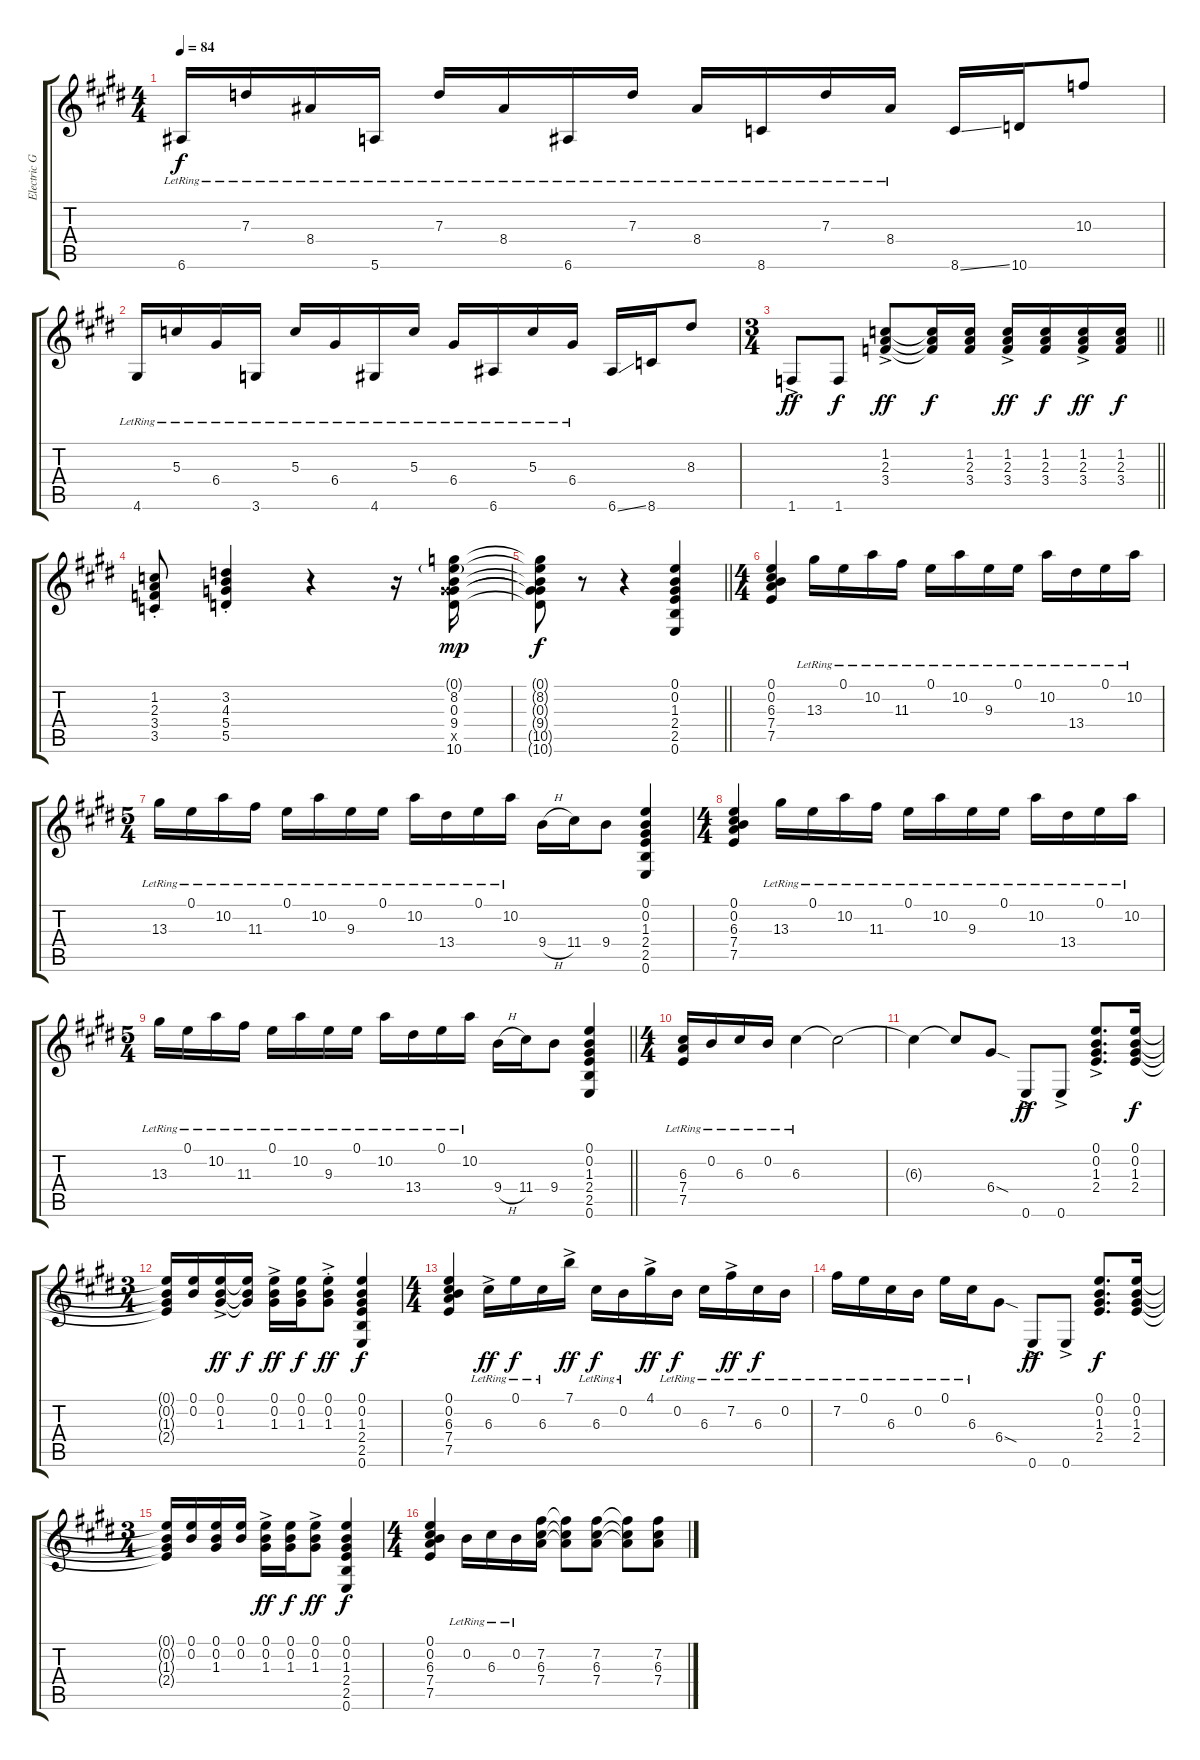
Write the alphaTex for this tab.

\track ("Electric Guitar - Rhythm" "Electric G") {instrument overdrivenguitar}
\staff {score tabs}
\tuning (E4 B3 G3 D3 A2 E2) {hide}
\ts (4 4)
\tempo 84
\clef g2
\ks c#minor
6.6{lr}.16{dy f} 7.3{lr}.16 8.4{lr}.16 5.6{lr}.16 7.3{lr}.16 8.4{lr}.16 6.6{lr}.16 7.3{lr}.16 8.4{lr}.16 8.6{lr}.16 7.3{lr}.16 8.4{lr}.16 8.6{ss}.16 10.6.16 10.3.8 |
\ks e
4.6{lr}.16 5.3{lr}.16 6.4{lr}.16 3.6{lr}.16 5.3{lr}.16 6.4{lr}.16 4.6{lr}.16 5.3{lr}.16 6.4{lr}.16 6.6{lr}.16 5.3{lr}.16 6.4{lr}.16 6.6{ss}.16 8.6.16 8.3.8 |
\ts (3 4)
\barLineRight lightlight
\ks c#minor
1.6{ac}.8{dy ff} 1.6.8{dy f} (1.2{ac} 2.3{ac} 3.4{ac}).8{dy ff} (1.2{t} 2.3{t} 3.4{t}).16{dy f} (1.2 2.3 3.4).16 (1.2{ac} 2.3{ac} 3.4{ac}).16{dy ff} (1.2 2.3 3.4).16{dy f} (1.2{ac} 2.3{ac} 3.4{ac}).16{dy ff} (1.2 2.3 3.4).16{dy f} |
(1.2{st} 2.3{st} 3.4{st} 3.5{st}).8 (3.2{st} 4.3{st} 5.4{st} 5.5{st}).4 r.4 r.16 (0.1{g} 8.2 0.3 9.4 10.5{x} 10.6).16{dy mp} |
\barLineRight lightlight
(0.1{t} 8.2{t} 0.3{t} 9.4{t} 10.5{t} 10.6{t}).8{dy f} r.8 r.4 (0.1 0.2 1.3 2.4 2.5 0.6).4 |
\ts (4 4)
(0.1 0.2 6.3 7.4 7.5).4 13.3{lr}.16 0.1{lr}.16 10.2{lr}.16 11.3{lr}.16 0.1{lr}.16 10.2{lr}.16 9.3{lr}.16 0.1{lr}.16 10.2{lr}.16 13.4{lr}.16 0.1{lr}.16 10.2{lr}.16 |
\ts (5 4)
13.3{lr}.16 0.1{lr}.16 10.2{lr}.16 11.3{lr}.16 0.1{lr}.16 10.2{lr}.16 9.3{lr}.16 0.1{lr}.16 10.2{lr}.16 13.4{lr}.16 0.1{lr}.16 10.2{lr}.16 9.4{h}.16 11.4.16 9.4.8 (0.1 0.2 1.3 2.4 2.5 0.6).4 |
\ts (4 4)
(0.1 0.2 6.3 7.4 7.5).4 13.3{lr}.16 0.1{lr}.16 10.2{lr}.16 11.3{lr}.16 0.1{lr}.16 10.2{lr}.16 9.3{lr}.16 0.1{lr}.16 10.2{lr}.16 13.4{lr}.16 0.1{lr}.16 10.2{lr}.16 |
\ts (5 4)
\barLineRight lightlight
13.3{lr}.16 0.1{lr}.16 10.2{lr}.16 11.3{lr}.16 0.1{lr}.16 10.2{lr}.16 9.3{lr}.16 0.1{lr}.16 10.2{lr}.16 13.4{lr}.16 0.1{lr}.16 10.2{lr}.16 9.4{h}.16 11.4.16 9.4.8 (0.1 0.2 1.3 2.4 2.5 0.6).4 |
\ts (4 4)
\ks e
(6.3{lr} 7.4{lr} 7.5{lr}).16 0.2{lr}.16 6.3{lr}.16 0.2{lr}.16 6.3{lr}.4 6.3{t}.2 |
\ks c#minor
6.3{t}.4 6.3{t}.8 6.4{sod}.8 0.6{ac}.8{dy ff} 0.6{ac}.8 (0.1{ac} 0.2{ac} 1.3{ac} 2.4{ac}).8{d} (0.1 0.2 1.3 2.4).16{dy f} |
\ts (3 4)
\ks e
(0.1{t} 0.2{t} 1.3{t} 2.4{t}).16 (0.1 0.2).16 (0.1{ac} 0.2{ac} 1.3{ac}).16{dy ff} (0.1{t} 0.2{t} 1.3{t}).16{dy f} (0.1{ac} 0.2{ac} 1.3{ac}).16{dy ff} (0.1 0.2 1.3).16{dy f} (0.1{ac st} 0.2{ac st} 1.3{ac st}).8{dy ff} (0.1 0.2 1.3 2.4 2.5 0.6).4{dy f} |
\ts (4 4)
\ks c#minor
(0.1 0.2 6.3 7.4 7.5).4 6.3{ac lr}.16{dy ff} 0.1{lr}.16{dy f} 6.3{lr}.16 7.1{ac}.16{dy ff} 6.3{lr}.16{dy f} 0.2{lr}.16 4.1{ac}.16{dy ff} 0.2{lr}.16{dy f} 6.3{lr}.16 7.2{ac lr}.16{dy ff} 6.3{lr}.16{dy f} 0.2{lr}.16 |
\ks e
7.2{lr}.16 0.1{lr}.16 6.3{lr}.16 0.2{lr}.16 0.1{lr}.16 6.3{lr}.16 6.4{sod}.8 0.6{ac}.8{dy ff} 0.6{ac}.8 (0.1 0.2 1.3 2.4).8{d dy f} (0.1 0.2 1.3 2.4).16 |
\ts (3 4)
\ks c#minor
(0.1{t} 0.2{t} 1.3{t} 2.4{t}).16 (0.1 0.2).16 (0.1 0.2 1.3).16 (0.1 0.2).16 (0.1{ac} 0.2{ac} 1.3{ac}).16{dy ff} (0.1 0.2 1.3).16{dy f} (0.1{ac} 0.2{ac} 1.3{ac}).8{dy ff} (0.1 0.2 1.3 2.4 2.5 0.6).4{dy f} |
\ts (4 4)
\ks e
(0.1 0.2 6.3 7.4 7.5).4 0.2{lr}.16 6.3{lr}.16 0.2{lr}.16 (7.2 6.3 7.4).16 (7.2{t} 6.3{t} 7.4{t}).8 (7.2 6.3 7.4).8 (7.2{t} 6.3{t} 7.4{t}).8 (7.2 6.3 7.4).8
